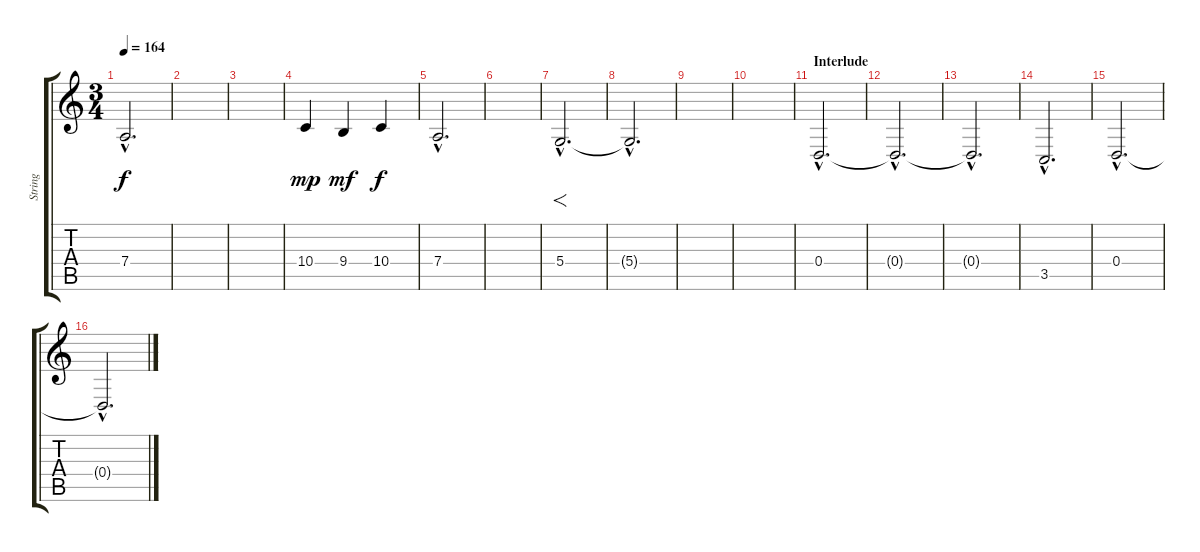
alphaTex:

\track ("String" "String") {instrument stringensemble1}
\staff {score tabs}
\tuning (E4 B3 G3 D3 A2 E2) {hide}
\ts (3 4)
\tempo 164
\clef g2
\ks c
7.4{hac}.2{d dy f} |
|
|
10.4.4{dy mp} 9.4.4{dy mf} 10.4.4{dy f} |
7.4{hac}.2{d} |
|
5.4{hac}.2{f d} |
5.4{hac t}.2{d} |
|
|
\section ("" "Interlude")
0.4{hac}.2{d} |
0.4{hac t}.2{d} |
0.4{hac t}.2{d} |
3.5{hac}.2{d} |
0.4{hac}.2{d} |
0.4{hac t}.2{d}
